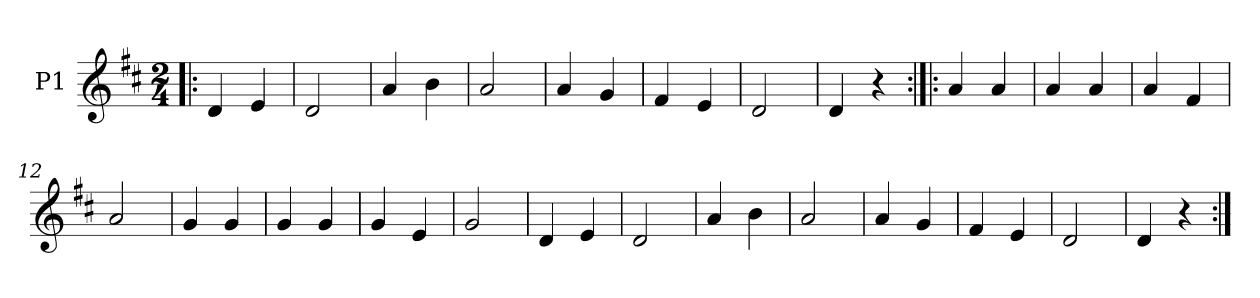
**kern
*part1
*staff1
*I"P1
*clefG2
*k[f#c#]
*D:
*M2/4
*MM166
=1!|:
4d/
4e/
=2
2d/
=3
4a/
4b\
=4
2a/
=5
4a/
4g/
=6
4f#/
4e/
=7
2d/
=8
4d/
4r
!!LO:LB:g=z
=9:|!|:
4a/
4a/
=10
4a/
4a/
=11
4a/
4f#/
=12
2a/
=13
4g/
4g/
=14
4g/
4g/
=15
4g/
4e/
=16
2g/
!!LO:LB:g=z
=17
4d/
4e/
=18
2d/
=19
4a/
4b\
=20
2a/
=21
4a/
4g/
=22
4f#/
4e/
=23
2d/
=24
4d/
4r
=:|!
*-
